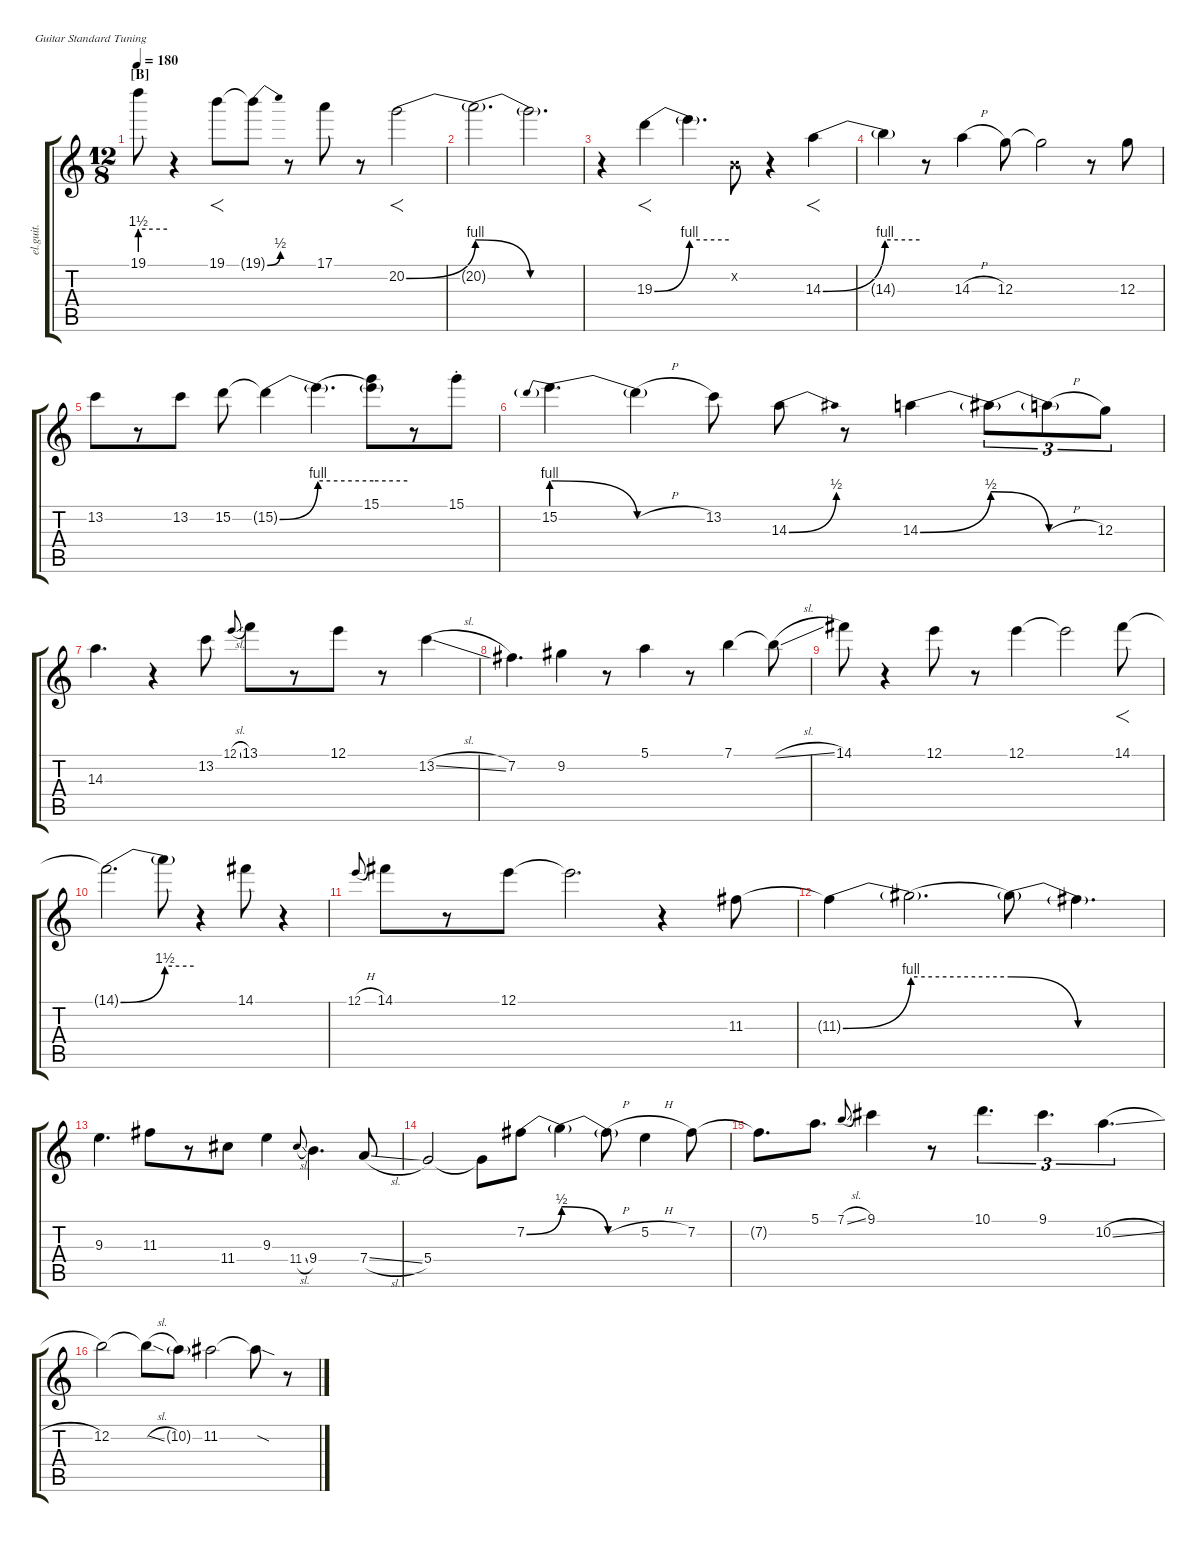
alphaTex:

\defaultSystemsLayout 2
\hideDynamics
\track ("高中正義 Lead" "el.guit.") {defaultSystemsLayout 2 instrument electricguitarclean}
\staff {score tabs}
\tuning (E4 B3 G3 D3 A2 E2)
\ts (12 8)
\section ("B" "")
\tempo 180
\clef g2
\ks c
19.1{be (hold 0 6 60 6) t}.8{dy mf beam Down} r.4{beam Down} 19.1.8{f beam Down} 19.1{be (bend 0 0 14.399999999999999 2) t}.8{beam Down} r.8{beam Down} 17.1.8{beam Down} r.8{beam Down} 20.2{be (bend 0 0 59.4 4)}.2{f beam Down} |
20.2{be (release 0 4 59.4 0) t}.2{d beam Down} 20.2{be (hold 0 0 60 0) t}.2{d beam Down} |
r.4{beam Down} 19.3{be (bend 0 0 59.4 4)}.4{f beam Down} 19.3{be (hold 0 4 60 4) t}.4{d beam Down} 0.2{x}.8{beam Down} r.4{beam Down} 14.3{be (bend 0 0 59.4 4)}.4{f beam Down} |
14.3{be (hold 0 4 60 4) t}.4{beam Down} r.8{beam Down} 14.3{h}.4{beam Down} 12.3.8{beam Down} 12.3{t}.2{beam Down} r.8{beam Down} 12.3.8{beam Down} |
13.2.8{beam Down} r.8{beam Down} 13.2.8{beam Down} 15.2.8{beam Down} 15.2{be (bend 0 0 59.4 4) t}.4{beam Down} 15.2{be (hold 0 4 60 4) t}.4{d beam Down} (15.1 15.2{be (hold 0 4 60 4) t}).8{beam Down} r.8{beam Down} 15.1{st}.8{beam Down} |
15.2{be (prebendrelease 0 4 59.4 0)}.4{d beam Down} 15.2{be (hold 0 0 60 0) h t}.4{beam Down} 13.2.8{beam Down} 14.3{be (bend 0 0 13.799999999999999 2)}.8{beam Down} r.8{beam Down} 14.3{be (bend 0 0 13.799999999999999 2)}.4{beam Down} 14.3{be (release 0 2 59.4 0) t}.8{tu (3 2) beam Down} 14.3{be (hold 0 0 60 0) h t}.8{tu (3 2) beam Down} 12.3.8{tu (3 2) beam Down} |
14.3.4{d beam Down} r.4{beam Down} 13.2.8{beam Down} 12.1{sl}.8{gr onbeat beam Up} 13.1.8{beam Down} r.8{beam Down} 12.1.8{beam Down} r.8{beam Down} 13.2{sl}.4{beam Down} |
7.2{acc #}.4{d beam Down} 9.2{acc #}.4{beam Down} r.8{beam Down} 5.1.4{beam Down} r.8{beam Down} 7.1.4{beam Down} 7.1{sl t}.8{beam Down} |
14.1{acc #}.8{beam Down} r.4{beam Down} 12.1.8{beam Down} r.8{beam Down} 12.1.4{beam Down} 12.1{t}.2{beam Down} 14.1{acc #}.8{f beam Down} |
14.1{be (bend 0 0 59.4 6) t acc #}.2{d beam Down} 14.1{be (hold 0 6 60 6) t}.8{beam Down} r.4{beam Down} 14.1{acc #}.8{beam Down} r.4{beam Down} |
12.1{h}.8{gr onbeat beam Up} 14.1{acc #}.8{beam Down} r.8{beam Down} 12.1.8{beam Down} 12.1{t}.2{d beam Down} r.4{beam Down} 11.3{acc #}.8{beam Down} |
11.3{be (bend 0 0 59.4 4) t acc #}.4{beam Down} 11.3{be (hold 0 4 60 4) t}.2{d beam Down} 11.3{be (release 58.8 4 59.4 0) t}.8{beam Down} 11.3{be (hold 0 0 60 0) t acc #}.4{d beam Down} |
9.3.4{d beam Down} 11.3{acc #}.8{beam Down} r.8{beam Down} 11.4{acc #}.8{beam Down} 9.3.4{beam Down} 11.4{sl acc #}.8{gr onbeat beam Up} 9.4.4{d beam Down} 7.4{sl}.8{beam Up} |
5.4.2{beam Up} 5.4{t}.8{beam Down} 7.2{be (bend 0 0 14.399999999999999 2) acc #}.8{beam Down} 7.2{be (release 58.8 2 59.4 0) t}.4{beam Down} 7.2{be (hold 0 0 60 0) h t acc #}.8{beam Down} 5.2{h}.4{beam Down} 7.2{acc #}.8{beam Down} |
7.2{t acc #}.8{d beam Down} 5.1.8{d beam Down} 7.1{sl}.8{gr onbeat beam Up} 9.1{acc #}.4{beam Down} r.8{beam Down} 10.1.4{d tu (3 2) beam Down} 9.1{acc #}.4{d tu (3 2) beam Down} 10.2{sl}.4{d tu (3 2) beam Down} |
12.2.2{beam Down} 12.2{sl t}.8{beam Down} 10.2{g}.8{beam Down} 11.2{acc #}.2{beam Down} 11.2{sod t acc #}.8{beam Down} r.8{beam Down}
